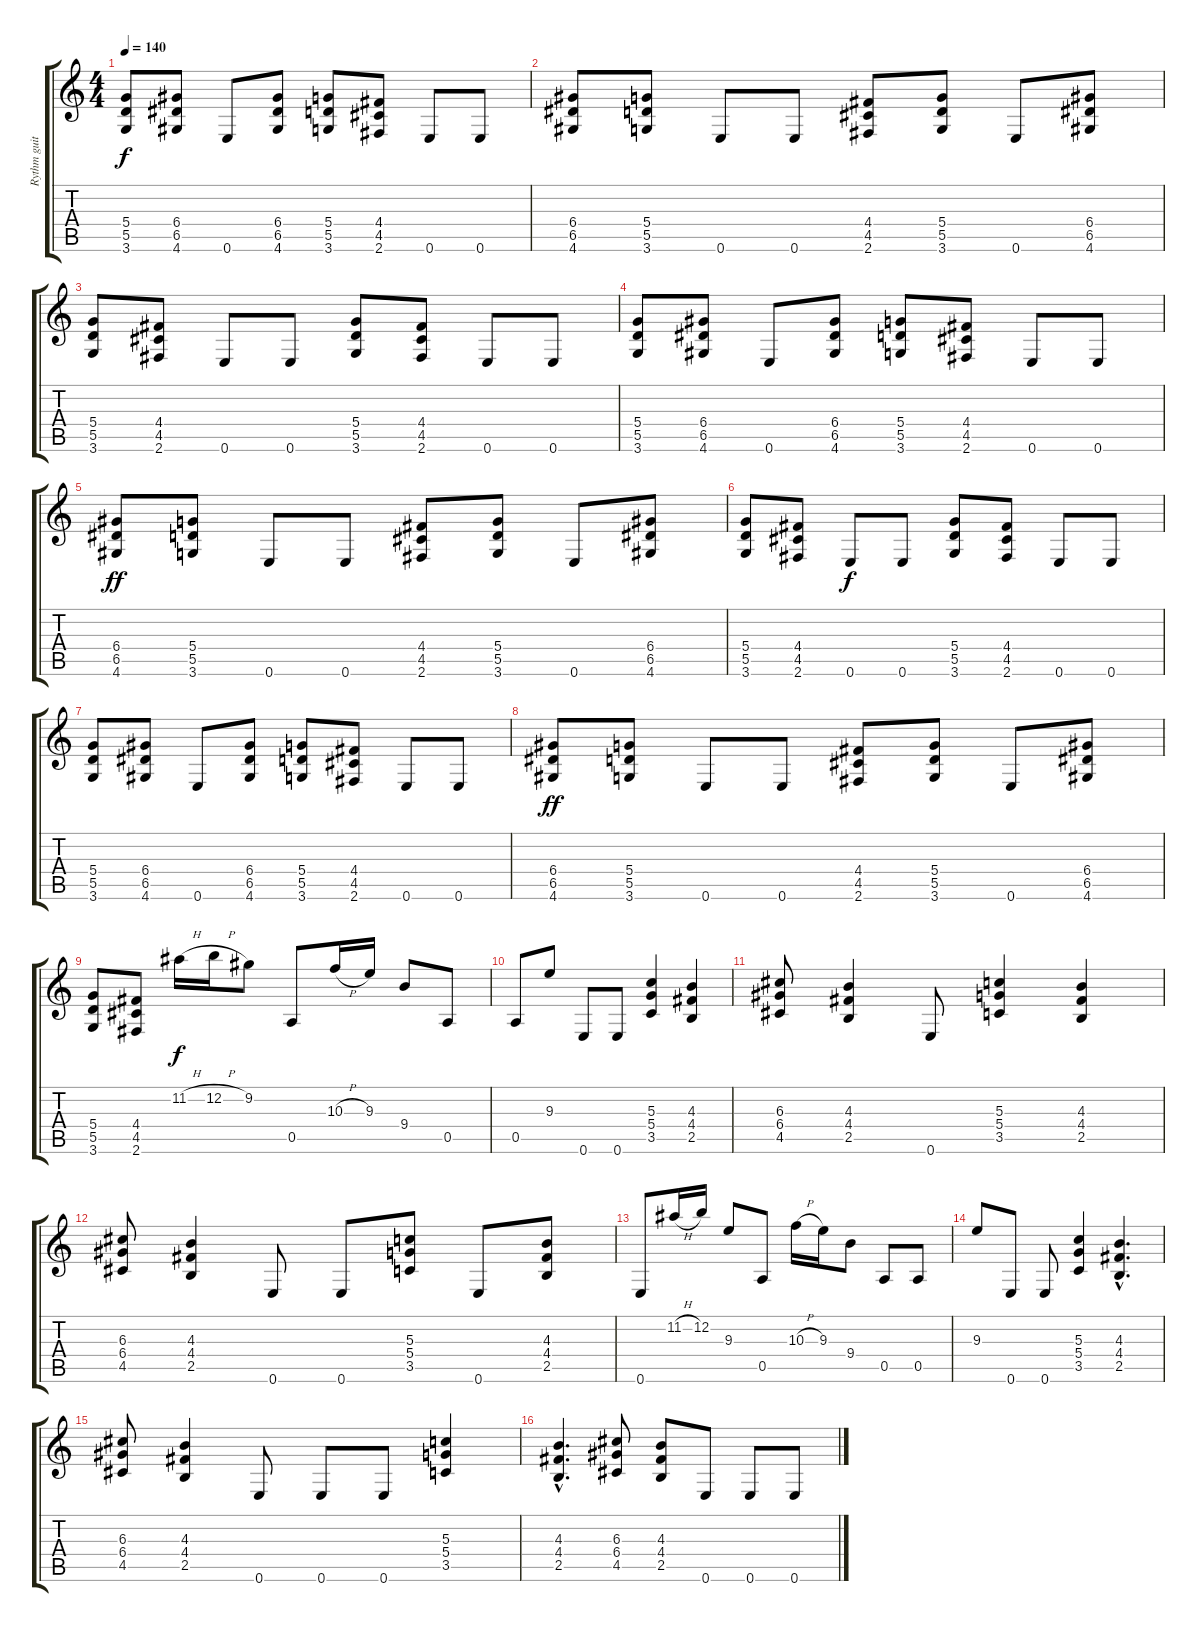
\track ("Rythm guitar" "Rythm guit") {instrument distortionguitar}
\staff {score tabs}
\tuning (E4 B3 G3 D3 A2 E2) {hide}
\ts (4 4)
\tempo 140
\clef g2
\ks c
(5.4 5.5 3.6).8{dy f} (6.4 6.5 4.6).8 0.6.8 (6.4 6.5 4.6).8 (5.4 5.5 3.6).8 (4.4 4.5 2.6).8 0.6.8 0.6.8 |
(6.4 6.5 4.6).8 (5.4 5.5 3.6).8 0.6.8 0.6.8 (4.4 4.5 2.6).8 (5.4 5.5 3.6).8 0.6.8 (6.4 6.5 4.6).8 |
(5.4 5.5 3.6).8 (4.4 4.5 2.6).8 0.6.8 0.6.8 (5.4 5.5 3.6).8 (4.4 4.5 2.6).8 0.6.8 0.6.8 |
(5.4 5.5 3.6).8 (6.4 6.5 4.6).8 0.6.8 (6.4 6.5 4.6).8 (5.4 5.5 3.6).8 (4.4 4.5 2.6).8 0.6.8 0.6.8 |
(6.4 6.5 4.6).8{dy ff} (5.4 5.5 3.6).8 0.6.8 0.6.8 (4.4 4.5 2.6).8 (5.4 5.5 3.6).8 0.6.8 (6.4 6.5 4.6).8 |
(5.4 5.5 3.6).8 (4.4 4.5 2.6).8 0.6.8{dy f} 0.6.8 (5.4 5.5 3.6).8 (4.4 4.5 2.6).8 0.6.8 0.6.8 |
(5.4 5.5 3.6).8 (6.4 6.5 4.6).8 0.6.8 (6.4 6.5 4.6).8 (5.4 5.5 3.6).8 (4.4 4.5 2.6).8 0.6.8 0.6.8 |
(6.4 6.5 4.6).8{dy ff} (5.4 5.5 3.6).8 0.6.8 0.6.8 (4.4 4.5 2.6).8 (5.4 5.5 3.6).8 0.6.8 (6.4 6.5 4.6).8 |
(5.4 5.5 3.6).8 (4.4 4.5 2.6).8 11.2{h}.16{dy f} 12.2{h}.16 9.2.8 0.5.8 10.3{h}.16 9.3.16 9.4.8 0.5.8 |
0.5.8 9.3.8 0.6.8 0.6.8 (5.3 5.4 3.5).4 (4.3 4.4 2.5).4 |
(6.3 6.4 4.5).8 (4.3 4.4 2.5).4 0.6.8 (5.3 5.4 3.5).4 (4.3 4.4 2.5).4 |
(6.3 6.4 4.5).8 (4.3 4.4 2.5).4 0.6.8 0.6.8 (5.3 5.4 3.5).8 0.6.8 (4.3 4.4 2.5).8 |
0.6.8 11.2{h}.16 12.2.16 9.3.8 0.5.8 10.3{h}.16 9.3.16 9.4.8 0.5.8 0.5.8 |
9.3.8 0.6.8 0.6.8 (5.3 5.4 3.5).4 (4.3{hac} 4.4{hac} 2.5{hac}).4{d} |
(6.3 6.4 4.5).8 (4.3 4.4 2.5).4 0.6.8 0.6.8 0.6.8 (5.3 5.4 3.5).4 |
(4.3{hac} 4.4{hac} 2.5{hac}).4{d} (6.3 6.4 4.5).8 (4.3 4.4 2.5).8 0.6.8 0.6.8 0.6.8
